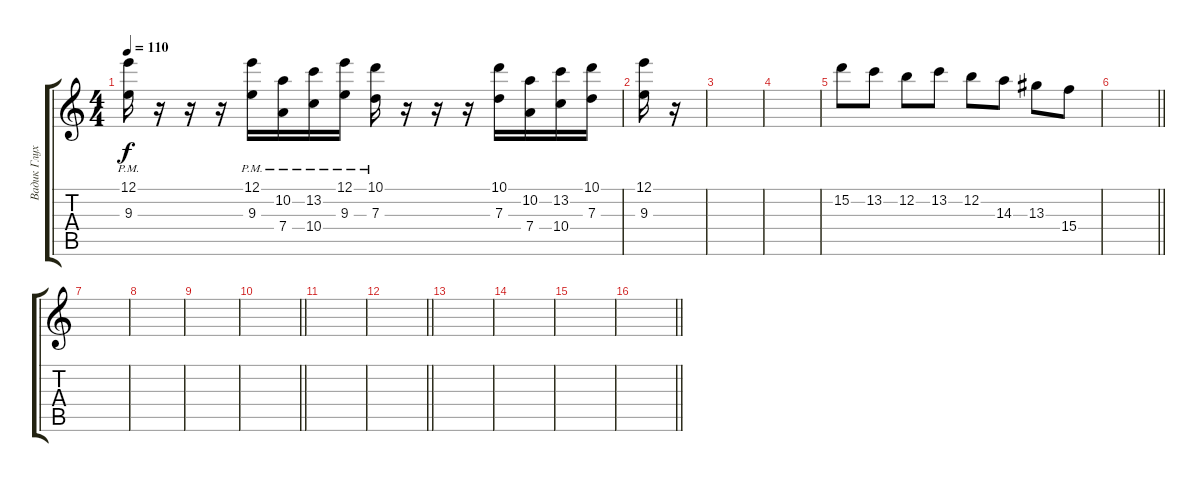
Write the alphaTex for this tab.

\track ("Вадик Глухов" "Вадик Глух") {instrument electricguitarmuted}
\staff {score tabs}
\tuning (E4 B3 G3 D3 A2 E2) {hide}
\ts (4 4)
\tempo 110
\clef g2
\ks c
(12.1 9.3{pm}).16{dy f} r.16 r.16 r.16 (12.1 9.3{pm}).16 (10.2 7.4{pm}).16 (13.2 10.4{pm}).16 (12.1 9.3{pm}).16 (10.1 7.3{pm}).16 r.16 r.16 r.16 (10.1 7.3).16 (10.2 7.4).16 (13.2 10.4).16 (10.1 7.3).16 |
(12.1 9.3).16 r.16 |
|
|
15.2.8 13.2.8 12.2.8 13.2.8 12.2.8 14.3.8 13.3.8 15.4.8 |
\barLineRight lightlight
|
|
|
|
\barLineRight lightlight
|
|
\barLineRight lightlight
|
|
|
|
\barLineRight lightlight
